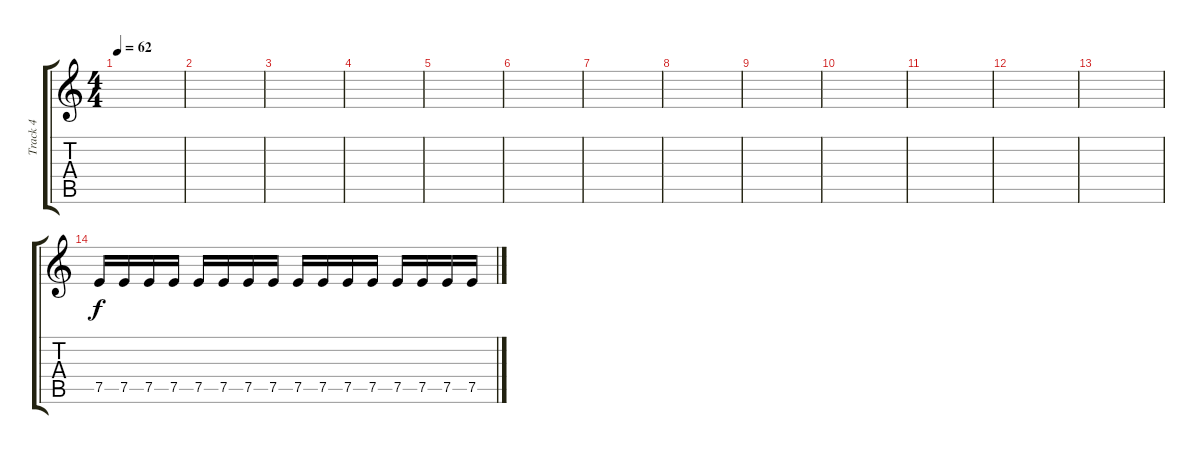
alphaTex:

\track ("Track 4" "Track 4") {instrument electricguitarmuted}
\staff {score tabs}
\tuning (E4 B3 G3 D3 A2 E2) {hide}
\ts (4 4)
\tempo 62
\clef g2
\ks c
|
|
|
|
|
|
|
|
|
|
|
|
|
7.5.16 7.5.16 7.5.16 7.5.16 7.5.16 7.5.16 7.5.16 7.5.16 7.5.16 7.5.16 7.5.16 7.5.16 7.5.16 7.5.16 7.5.16 7.5.16
